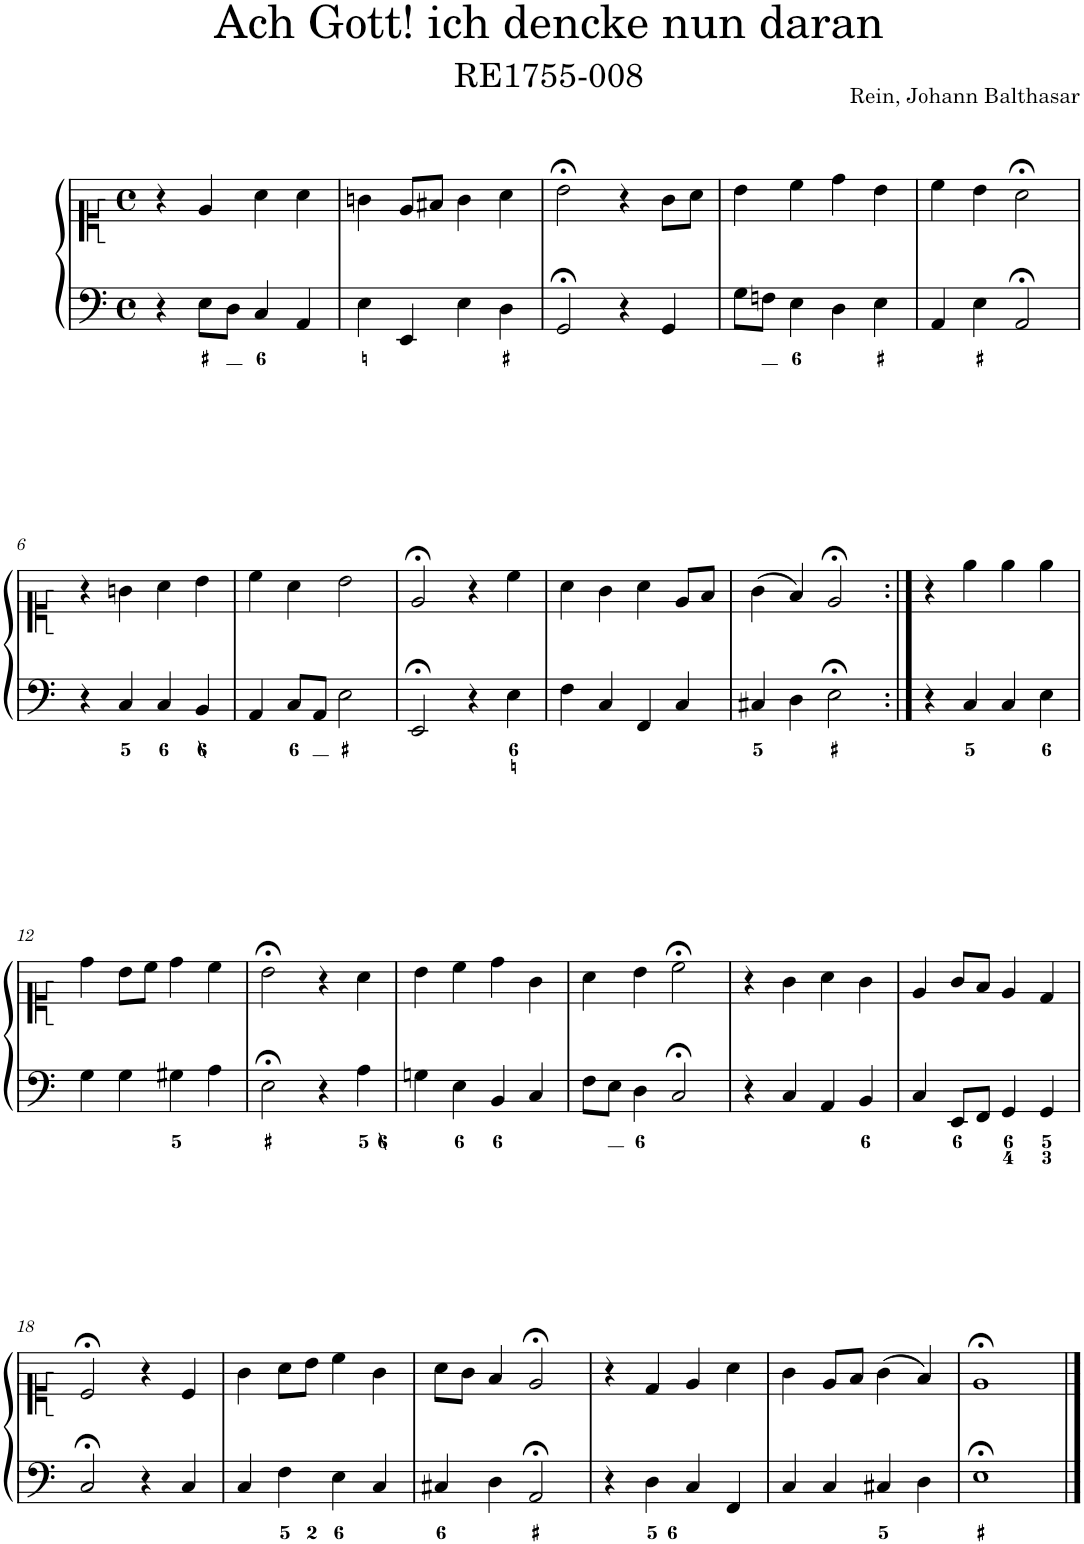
**kern	**kern
*part1	*part1
*staff2	*staff1
*I"Piano	*
*I'Pno.	*
*clefF4	*clefC1
*k[]	*k[]
*M4/4	*M4/4
*met(c)	*met(c)
=1	=1
4r	4r
8E\L	4e/
8D\J	.
4C/	4a\
4AA/	4a\
=2	=2
4E\	4gn\
4EE/	8e/L
.	8f#X/J
4E\	4g\
4D\	4a\
=3	=3
2GG;</	2b;<\
4r	4r
4GG/	8g\L
.	8a\J
=4	=4
8G\L	4b\
8Fn\J	.
4E\	4cc\
4D\	4dd\
4E\	4b\
=5	=5
4AA/	4cc\
4E\	4b\
2AA;</	2a;<\
!!LO:LB:g=z
=6	=6
4r	4r
4C/	4gn\
4C/	4a\
4BB/	4b\
=7	=7
4AA/	4cc\
8C/L	4a\
8AA/J	.
2E\	2b\
=8	=8
2EE;</	2e;</
4r	4r
4E\	4cc\
=9	=9
4F\	4a\
4C/	4g\
4FF/	4a\
4C/	8e/L
.	8f/J
=10	=10
4C#X/	(4g\
4D\	4f/)
2E;<\	2e;</
=11:|!	=11:|!
4r	4r
4C/	4ee\
4C/	4ee\
4E\	4ee\
!!LO:LB:g=z
=12	=12
4G\	4dd\
4G\	8b\L
.	8cc\J
4G#X\	4dd\
4A\	4cc\
=13	=13
2E;<\	2b;<\
4r	4r
4A\	4a\
=14	=14
4Gn\	4b\
4E\	4cc\
4BB/	4dd\
4C/	4g\
=15	=15
8F\L	4a\
8E\J	.
4D\	4b\
2C;</	2cc;<\
=16	=16
4r	4r
4C/	4g\
4AA/	4a\
4BB/	4g\
=17	=17
4C/	4e/
8EE/L	8g/L
8FF/J	8f/J
4GG/	4e/
4GG/	4d/
!!LO:LB:g=z
=18	=18
2C;</	2c;</
4r	4r
4C/	4c/
=19	=19
4C/	4g\
4F\	8a\L
.	8b\J
4E\	4cc\
4C/	4g\
=20	=20
4C#X/	8a\L
.	8g\J
4D\	4f/
2AA;</	2e;</
=21	=21
4r	4r
4D\	4d/
4C/	4e/
4FF/	4a\
=22	=22
4C/	4g\
4C/	8e/L
.	8f/J
4C#X/	(4g\
4D\	4f/)
=23	=23
1E;<	1e;<
==	==
*-	*-
